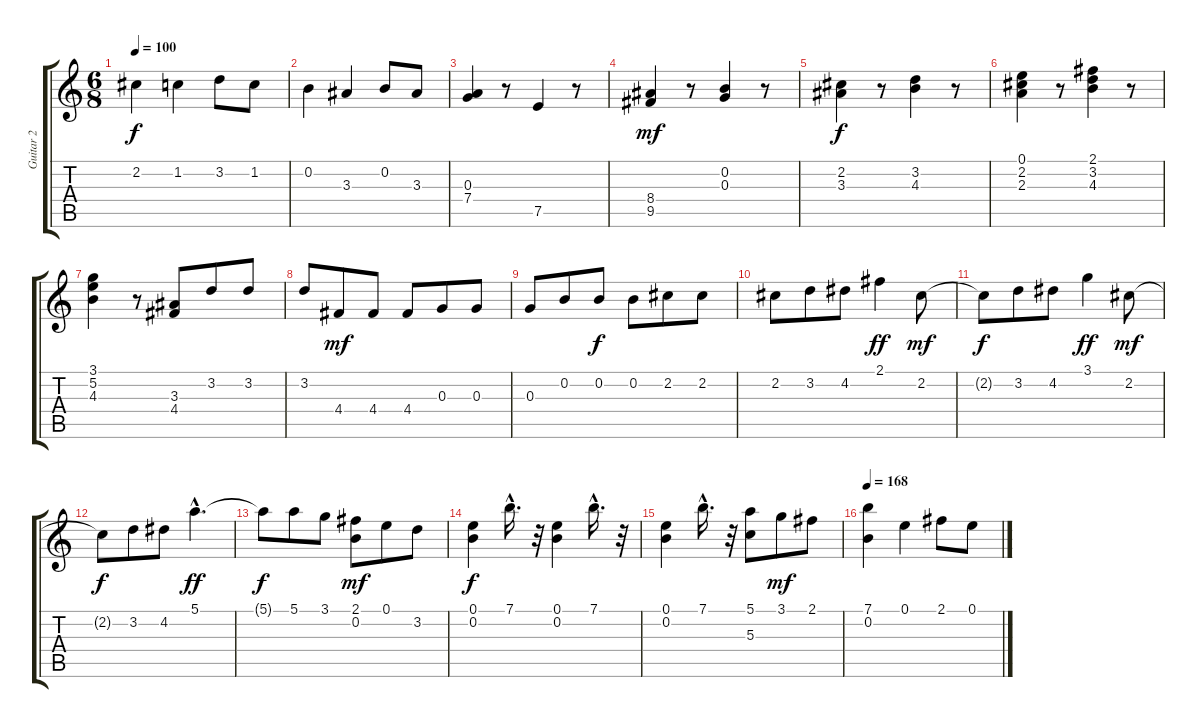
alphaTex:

\track ("Guitar 2" "Guitar 2") {instrument acousticguitarnylon}
\staff {score tabs}
\tuning (E4 B3 G3 D3 A2 E2) {hide}
\ts (6 8)
\tempo 100
\clef g2
\ks c
2.2.4{dy f} 1.2.4 3.2.8 1.2.8 |
0.2.4 3.3.4 0.2.8 3.3.8 |
(0.3 7.4).4 r.8 7.5.4 r.8 |
(8.4 9.5).4{dy mf} r.8 (0.2 0.3).4 r.8 |
(2.2 3.3).4{dy f} r.8 (3.2 4.3).4 r.8 |
(0.1 2.2 2.3).4 r.8 (2.1 3.2 4.3).4 r.8 |
(3.1 5.2 4.3).4 r.8 (3.3 4.4).8 3.2.8 3.2.8 |
3.2.8 4.4.8{dy mf} 4.4.8 4.4.8 0.3.8 0.3.8 |
0.3.8 0.2.8 0.2.8{dy f} 0.2.8 2.2.8 2.2.8 |
2.2.8 3.2.8 4.2.8 2.1.4{dy ff} 2.2.8{dy mf} |
2.2{t}.8{dy f} 3.2.8 4.2.8 3.1.4{dy ff} 2.2.8{dy mf} |
2.2{t}.8{dy f} 3.2.8 4.2.8 5.1{hac}.4{d dy ff} |
5.1{t}.8{dy f} 5.1.8 3.1.8 (2.1 0.2).8{dy mf} 0.1.8 3.2.8 |
(0.1 0.2).4{dy f} 7.1{hac}.16{d} r.32 (0.1 0.2).4 7.1{hac}.16{d} r.32 |
(0.1 0.2).4 7.1{hac}.16{d} r.32 (5.1 5.3).8 3.1.8{dy mf} 2.1.8 |
\tempo 168
(7.1 0.2).4 0.1.4 2.1.8 0.1.8
